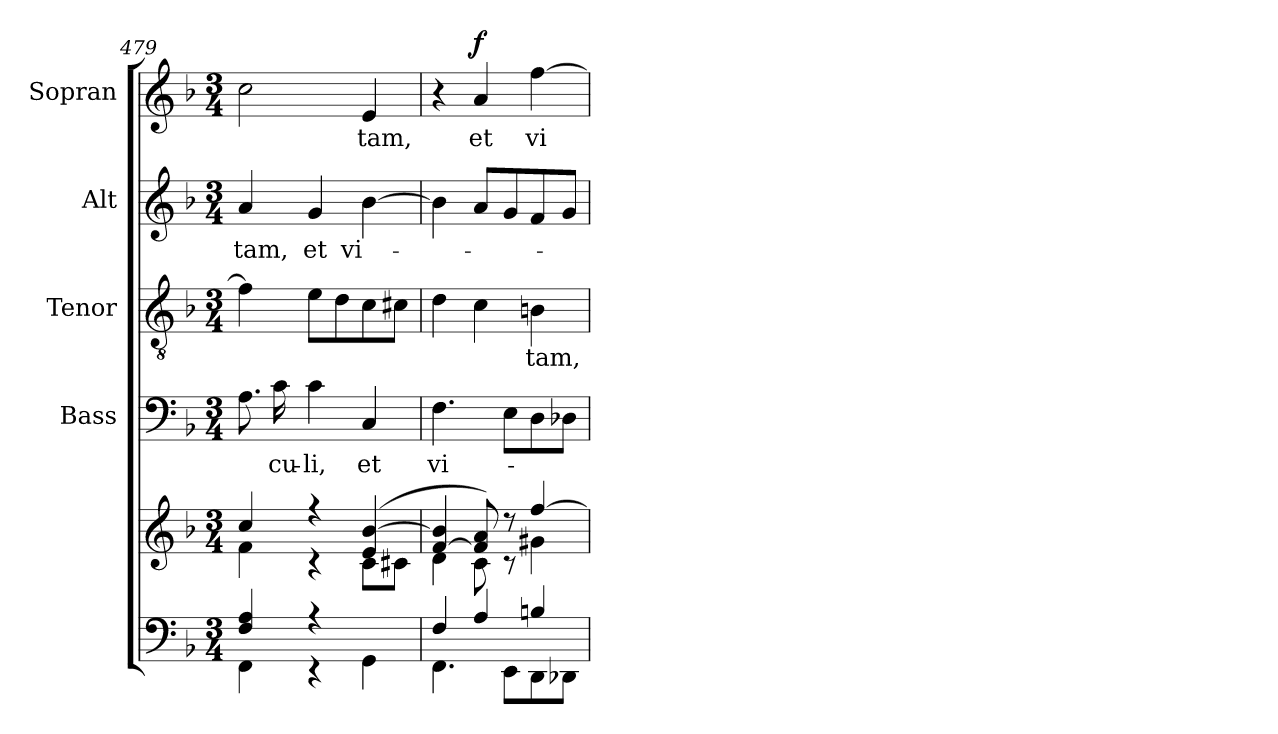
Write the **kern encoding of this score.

**kern	**kern	**kern	**text	**kern	**text	**kern	**text	**kern	**text	**dynam
*part5	*part5	*part4	*part4	*part3	*part3	*part2	*part2	*part1	*part1	*part1
*staff6	*staff5	*staff4	*staff4	*staff3	*staff3	*staff2	*staff2	*staff1	*staff1	*staff1
*	*	*I"Bass	*	*I"Tenor	*	*I"Alt	*	*I"Sopran	*	*
*	*	*I'B.	*	*I'T.	*	*I'A.	*	*I'S.	*	*
*clefF4	*clefG2	*clefF4	*	*clefGv2	*	*clefG2	*	*clefG2	*	*
*k[b-]	*k[b-]	*k[b-]	*	*k[b-]	*	*k[b-]	*	*k[b-]	*	*
*F:	*F:	*F:	*	*F:	*	*F:	*	*F:	*	*
*M3/4	*M3/4	*M3/4	*	*M3/4	*	*M3/4	*	*M3/4	*	*
=479	=479	=479	=479	=479	=479	=479	=479	=479	=479	=479
*^	*^	*	*	*	*	*	*	*	*	*
!	!	!	!	!	!	!	!	!	!LO:LY:b	!	!	!
4F/ 4A/	4FF\	4cc/	4f\	8.A\	.	4f\]	.	4a/	-tam,	2cc\	.	.
!	!	!	!	!	!LO:LY:b	!	!	!	!	!	!	!
.	.	.	.	16c\	-cu-	.	.	.	.	.	.	.
!	!	!	!	!	!LO:LY:b	!	!	!	!LO:LY:b	!	!	!
4r	4r	4r	4r	4c\	-li,	8e\L	.	4g/	et	.	.	.
.	.	.	.	.	.	8d\	.	.	.	.	.	.
!	!	!	!	!	!LO:LY:b	!	!	!	!LO:LY:b	!	!LO:LY:b	!
4ryy	4GG\	(4e/ [>4b-/	8c\L	4C/	et	8c\	.	[4b-\	vi-	4e/	-tam,	.
.	.	.	8c#X\J	.	.	8c#X\J	.	.	.	.	.	.
!!LO:PB:g=z
=480	=480	=480	=480	=480	=480	=480	=480	=480	=480	=480	=480	=480
!	!	!	!	!	!LO:LY:b	!	!	!	!	!	!	!
4F/	4.FF\	[>4f/ 4b-/]	4d\	4.F\	vi-	4d\	.	4b-\]	.	4r	.	.
!	!	!	!	!	!	!	!	!	!	!	!LO:LY:b	!LO:DY:a
4A/	.	8f/] 8a/)	8c\	.	.	4c\	.	8a/L	.	4a/	et	f
.	8EE\L	8r	8r	8E\L	.	.	.	8g/	.	.	.	.
!	!	!	!	!	!	!	!LO:LY:b	!	!	!	!LO:LY:b	!
4Bn/	8DD\	[>4ff/	4g#X\	8D\	.	4Bn\	-tam,	8f/	.	[4ff\	vi-	.
.	8DD-X\J	.	.	8D-X\J	.	.	.	8g/J	.	.	.	.
*v	*v	*	*	*	*	*	*	*	*	*	*	*
*	*v	*v	*	*	*	*	*	*	*	*	*
=	=	=	=	=	=	=	=	=	=	=
*-	*-	*-	*-	*-	*-	*-	*-	*-	*-	*-
